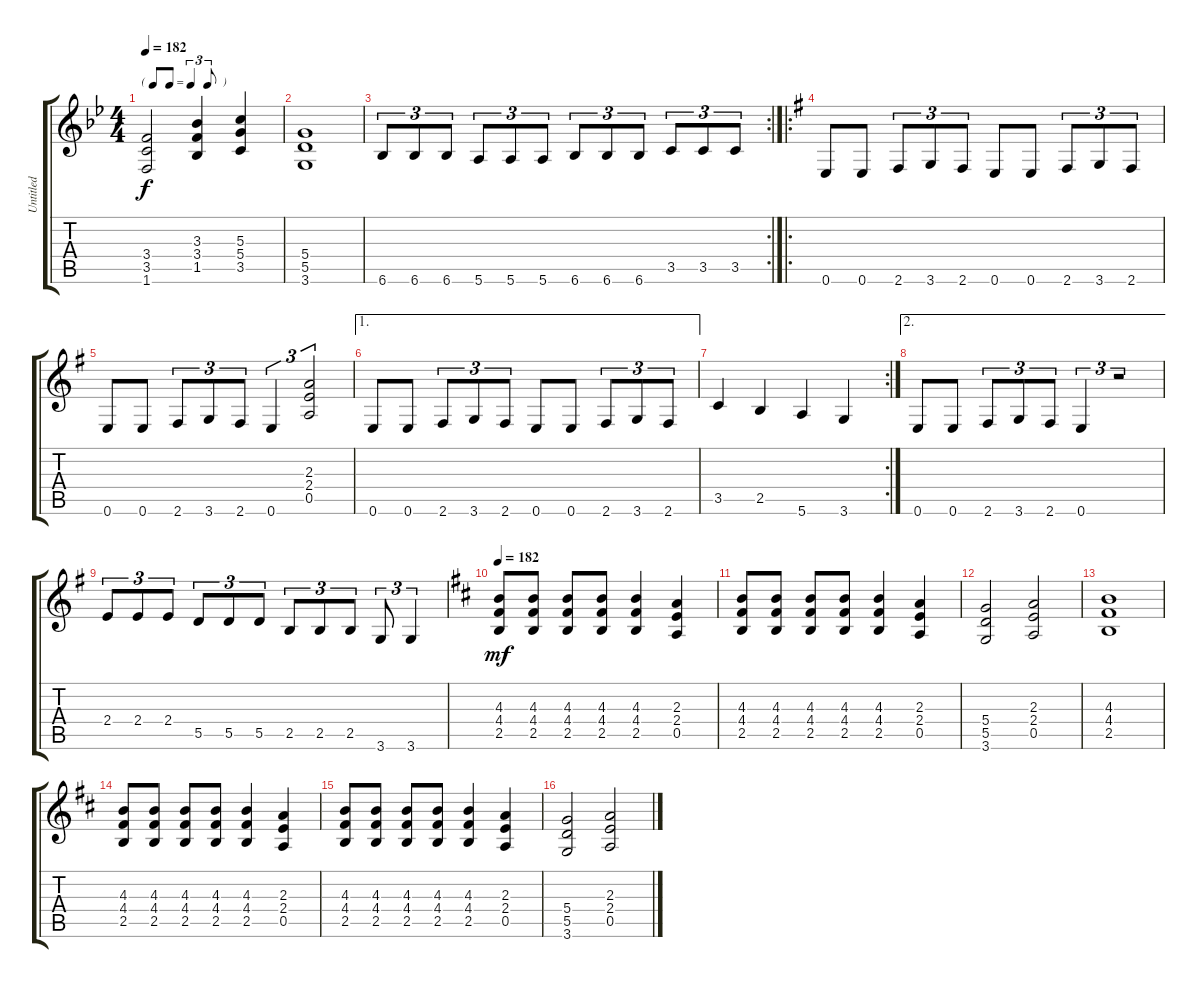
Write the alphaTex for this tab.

\track ("Untitled" "Untitled") {instrument distortionguitar}
\staff {score tabs}
\tuning (E4 B3 G3 D3 A2 E2) {hide}
\ts (4 4)
\tf triplet8th
\tempo 182
\clef g2
\ks bb
(3.4{t} 3.5{t} 1.6{t}).2{dy f} (3.3 3.4 1.5).4 (5.3 5.4 3.5).4 |
(5.4 5.5 3.6).1 |
\rc 2
6.6.8{tu (3 2)} 6.6.8{tu (3 2)} 6.6.8{tu (3 2)} 5.6.8{tu (3 2)} 5.6.8{tu (3 2)} 5.6.8{tu (3 2)} 6.6.8{tu (3 2)} 6.6.8{tu (3 2)} 6.6.8{tu (3 2)} 3.5.8{tu (3 2)} 3.5.8{tu (3 2)} 3.5.8{tu (3 2)} |
\ro
\ks g
0.6.8 0.6.8 2.6.8{tu (3 2)} 3.6.8{tu (3 2)} 2.6.8{tu (3 2)} 0.6.8 0.6.8 2.6.8{tu (3 2)} 3.6.8{tu (3 2)} 2.6.8{tu (3 2)} |
0.6.8 0.6.8 2.6.8{tu (3 2)} 3.6.8{tu (3 2)} 2.6.8{tu (3 2)} 0.6.4{tu (3 2)} (2.3 2.4 0.5).2{tu (3 2)} |
\ae 1
0.6.8 0.6.8 2.6.8{tu (3 2)} 3.6.8{tu (3 2)} 2.6.8{tu (3 2)} 0.6.8 0.6.8 2.6.8{tu (3 2)} 3.6.8{tu (3 2)} 2.6.8{tu (3 2)} |
\rc 2
3.5.4 2.5.4 5.6.4 3.6.4 |
\ae 2
0.6.8 0.6.8 2.6.8{tu (3 2)} 3.6.8{tu (3 2)} 2.6.8{tu (3 2)} 0.6.4{tu (3 2)} r.2{tu (3 2)} |
2.4.8{tu (3 2)} 2.4.8{tu (3 2)} 2.4.8{tu (3 2)} 5.5.8{tu (3 2)} 5.5.8{tu (3 2)} 5.5.8{tu (3 2)} 2.5.8{tu (3 2)} 2.5.8{tu (3 2)} 2.5.8{tu (3 2)} 3.6.8{tu (3 2)} 3.6.4{tu (3 2)} |
\tempo 182
\ks d
(4.3 4.4 2.5).8{dy mf} (4.3 4.4 2.5).8 (4.3 4.4 2.5).8 (4.3 4.4 2.5).8 (4.3 4.4 2.5).4 (2.3 2.4 0.5).4 |
(4.3 4.4 2.5).8 (4.3 4.4 2.5).8 (4.3 4.4 2.5).8 (4.3 4.4 2.5).8 (4.3 4.4 2.5).4 (2.3 2.4 0.5).4 |
(5.4 5.5 3.6).2 (2.3 2.4 0.5).2 |
(4.3 4.4 2.5).1 |
(4.3 4.4 2.5).8 (4.3 4.4 2.5).8 (4.3 4.4 2.5).8 (4.3 4.4 2.5).8 (4.3 4.4 2.5).4 (2.3 2.4 0.5).4 |
(4.3 4.4 2.5).8 (4.3 4.4 2.5).8 (4.3 4.4 2.5).8 (4.3 4.4 2.5).8 (4.3 4.4 2.5).4 (2.3 2.4 0.5).4 |
(5.4 5.5 3.6).2 (2.3 2.4 0.5).2
